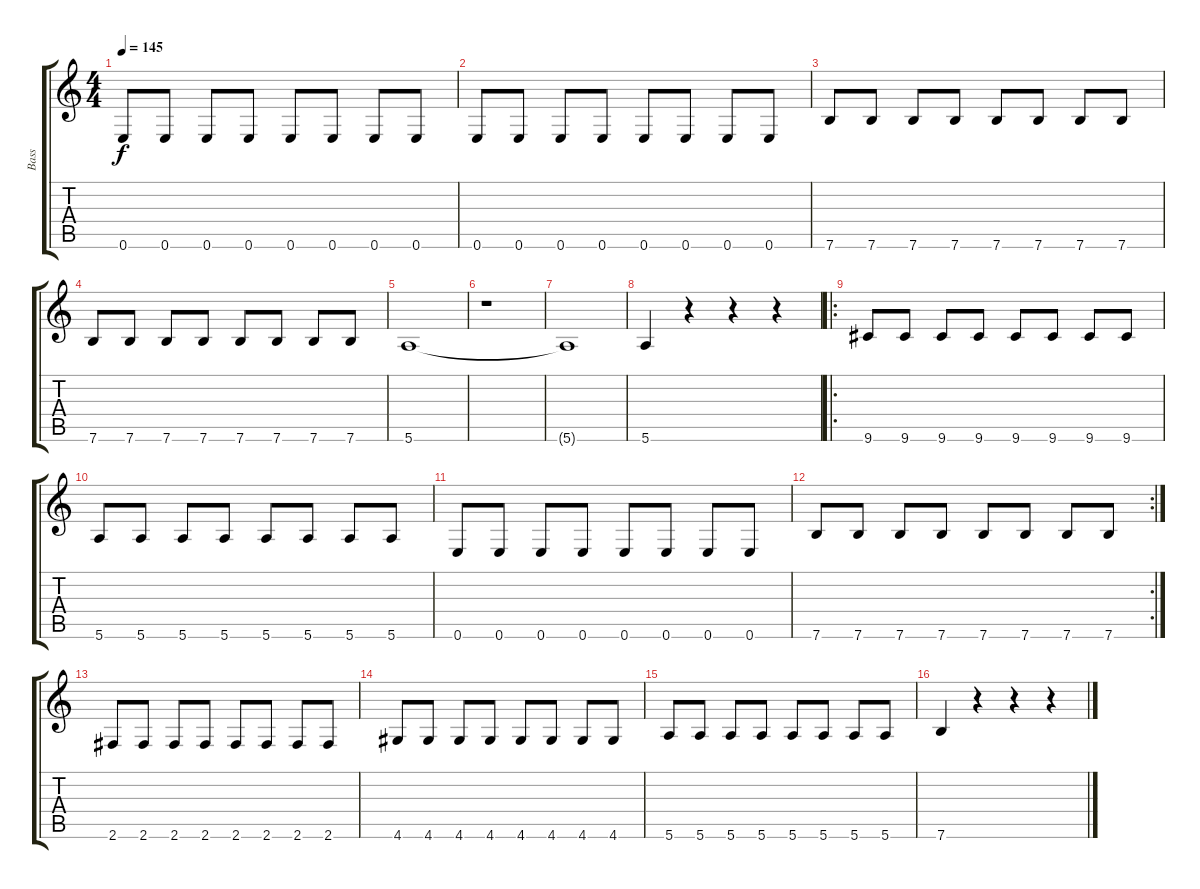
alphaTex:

\track ("Bass" "Bass") {instrument electricbassfinger}
\staff {score tabs}
\tuning (Gb4 Db4 A3 E3 B2 E2) {hide}
\ts (4 4)
\tempo 145
\clef g2
\ks c
0.6.8{dy f} 0.6.8 0.6.8 0.6.8 0.6.8 0.6.8 0.6.8 0.6.8 |
0.6.8 0.6.8 0.6.8 0.6.8 0.6.8 0.6.8 0.6.8 0.6.8 |
7.6.8 7.6.8 7.6.8 7.6.8 7.6.8 7.6.8 7.6.8 7.6.8 |
7.6.8 7.6.8 7.6.8 7.6.8 7.6.8 7.6.8 7.6.8 7.6.8 |
5.6.1{volume 1} |
r.1 |
5.6{t}.1 |
5.6.4{volume 13} r.4 r.4 r.4 |
\ro
9.6.8 9.6.8 9.6.8 9.6.8 9.6.8 9.6.8 9.6.8 9.6.8 |
5.6.8 5.6.8 5.6.8 5.6.8 5.6.8 5.6.8 5.6.8 5.6.8 |
0.6.8 0.6.8 0.6.8 0.6.8 0.6.8 0.6.8 0.6.8 0.6.8 |
\rc 2
7.6.8 7.6.8 7.6.8 7.6.8 7.6.8 7.6.8 7.6.8 7.6.8 |
2.6.8 2.6.8 2.6.8 2.6.8 2.6.8 2.6.8 2.6.8 2.6.8 |
4.6.8 4.6.8 4.6.8 4.6.8 4.6.8 4.6.8 4.6.8 4.6.8 |
5.6.8 5.6.8 5.6.8 5.6.8 5.6.8 5.6.8 5.6.8 5.6.8 |
7.6.4 r.4 r.4 r.4
